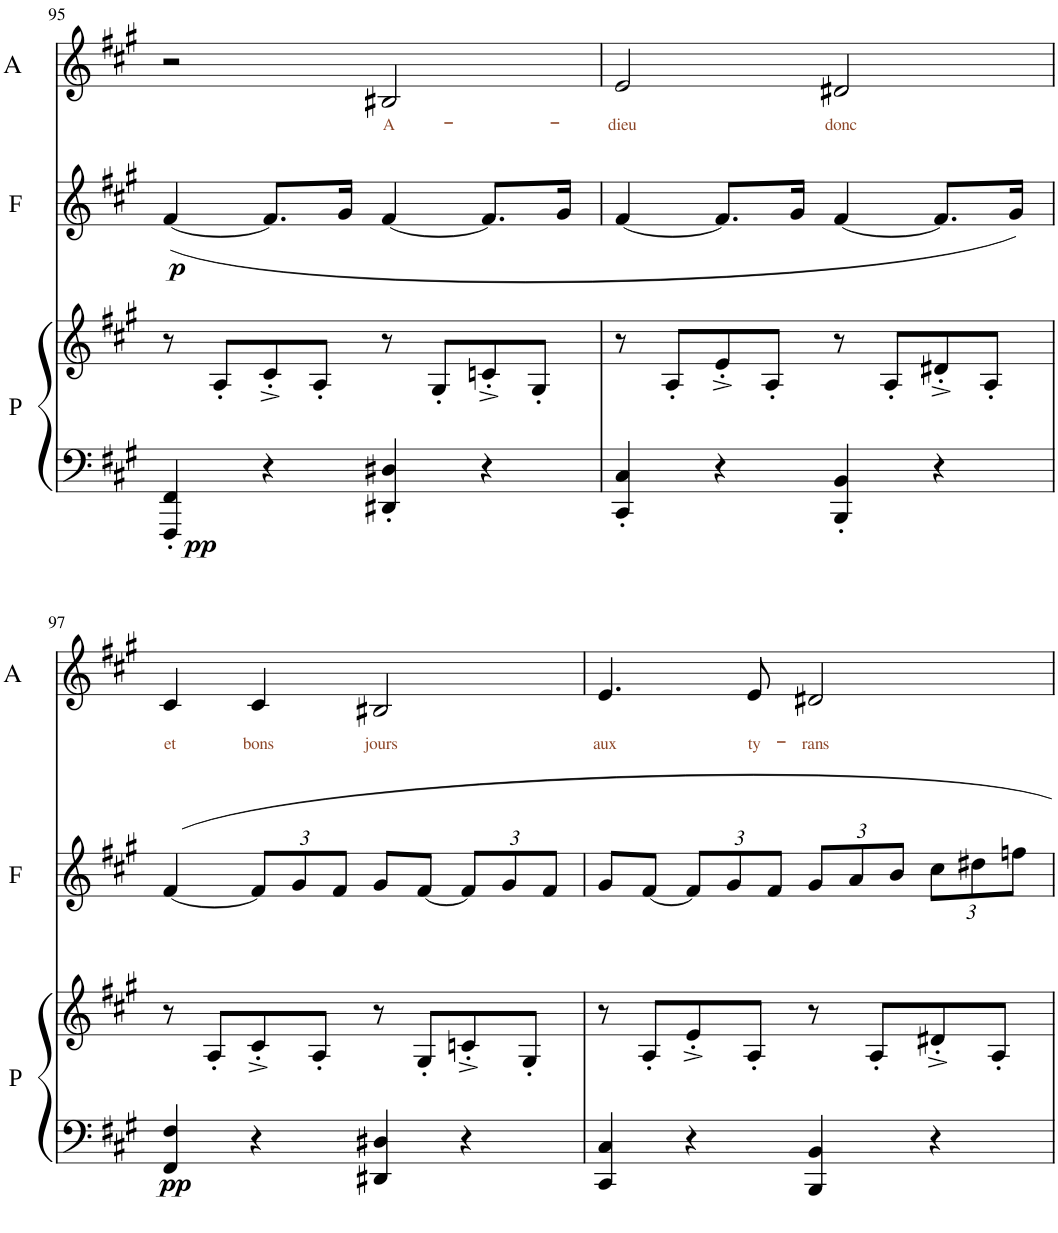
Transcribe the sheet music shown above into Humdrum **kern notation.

**kern	**kern	**dynam	**kern	**dynam	**kern	**text
*part3	*part3	*part3	*part2	*part2	*part1	*part1
*staff4	*staff3	*staff3/4	*staff2	*staff2	*staff1	*staff1
*I"Piano	*	*	*I"Flute	*	*I"A	*
*I'P	*	*	*I'F	*	*I'A	*
!!LO:PB:g=z
*clefF4	*clefG2	*	*clefG2	*	*clefG2	*
*k[f#c#g#]	*k[f#c#g#]	*	*k[f#c#g#]	*	*k[f#c#g#]	*
*M4/4	*M4/4	*	*M4/4	*	*M4/4	*
=95	=95	=95	=95	=95	=95	=95
!	!	!LO:DY:b=2	!	!LO:DY:b	!	!
4FFF#/' 4FF#/'	8r	pp	([4f#/	p	2r	.
.	8A'/L	.	.	.	.	.
4r	8c#'^/	.	8.f#/L]	.	.	.
.	8A'/J	.	.	.	.	.
.	.	.	16g#/Jk	.	.	.
!	!	!	!	!	!	!LO:LY:b:color=#8C4628
4DD#X/' 4D#X/'	8r	.	[4f#/	.	2B#X/	A-
.	8G#'/L	.	.	.	.	.
4r	8cn'^/	.	8.f#/L]	.	.	.
.	8G#'/J	.	.	.	.	.
.	.	.	16g#/Jk	.	.	.
=96	=96	=96	=96	=96	=96	=96
!	!	!	!	!	!	!LO:LY:b:color=#8C4628
4CC#/' 4C#/'	8r	.	[4f#/	.	2e/	-dieu
.	8A'/L	.	.	.	.	.
4r	8e'^/	.	8.f#/L]	.	.	.
.	8A'/J	.	.	.	.	.
.	.	.	16g#/Jk	.	.	.
!	!	!	!	!	!	!LO:LY:b:color=#8C4628
4BBB/' 4BB/'	8r	.	[4f#/	.	2d#X/	donc
.	8A'/L	.	.	.	.	.
4r	8d#X'^/	.	8.f#/L]	.	.	.
.	8A'/J	.	.	.	.	.
.	.	.	16g#/Jk)	.	.	.
!!LO:LB:g=z
=97	=97	=97	=97	=97	=97	=97
!	!	!LO:DY:b=2	!	!	!	!LO:LY:b:color=#8C4628
4FF#/ 4F#/	8r	pp	[4f#/	.	4c#/	et
.	8A'/L	.	.	.	.	.
*	*	*	*Xbrackettup	*	*	*
!	!	!	!	!	!	!LO:LY:b:color=#8C4628
4r	8c#'^/	.	12f#/L]	.	4c#/	bons
.	.	.	12g#/	.	.	.
.	8A'/J	.	.	.	.	.
.	.	.	12f#/J	.	.	.
!	!	!	!	!	!	!LO:LY:b:color=#8C4628
4DD#X/ 4D#X/	8r	.	8g#/L	.	2B#X/	jours
.	8G#'/L	.	[8f#/J	.	.	.
4r	8cn'^/	.	12f#/L]	.	.	.
.	.	.	12g#/	.	.	.
.	8G#'/J	.	.	.	.	.
.	.	.	12f#/J	.	.	.
=98	=98	=98	=98	=98	=98	=98
!	!	!	!	!	!	!LO:LY:b:color=#8C4628
4CC#/ 4C#/	8r	.	8g#/L	.	4.e/	aux
.	8A'/L	.	[8f#/J	.	.	.
4r	8e'^/	.	12f#/L]	.	.	.
.	.	.	12g#/	.	.	.
!	!	!	!	!	!	!LO:LY:b:color=#8C4628
.	8A'/J	.	.	.	8e/	ty-
.	.	.	12f#/J	.	.	.
!	!	!	!	!	!	!LO:LY:b:color=#8C4628
4BBB/ 4BB/	8r	.	12g#/L	.	2d#X/	-rans
.	.	.	12a/	.	.	.
.	8A'/L	.	.	.	.	.
.	.	.	12b/J	.	.	.
4r	8d#X'^/	.	12cc#\L	.	.	.
.	.	.	12dd#X\	.	.	.
.	8A'/J	.	.	.	.	.
.	.	.	12ffn\J	.	.	.
=	=	=	=	=	=	=
*-	*-	*-	*-	*-	*-	*-
